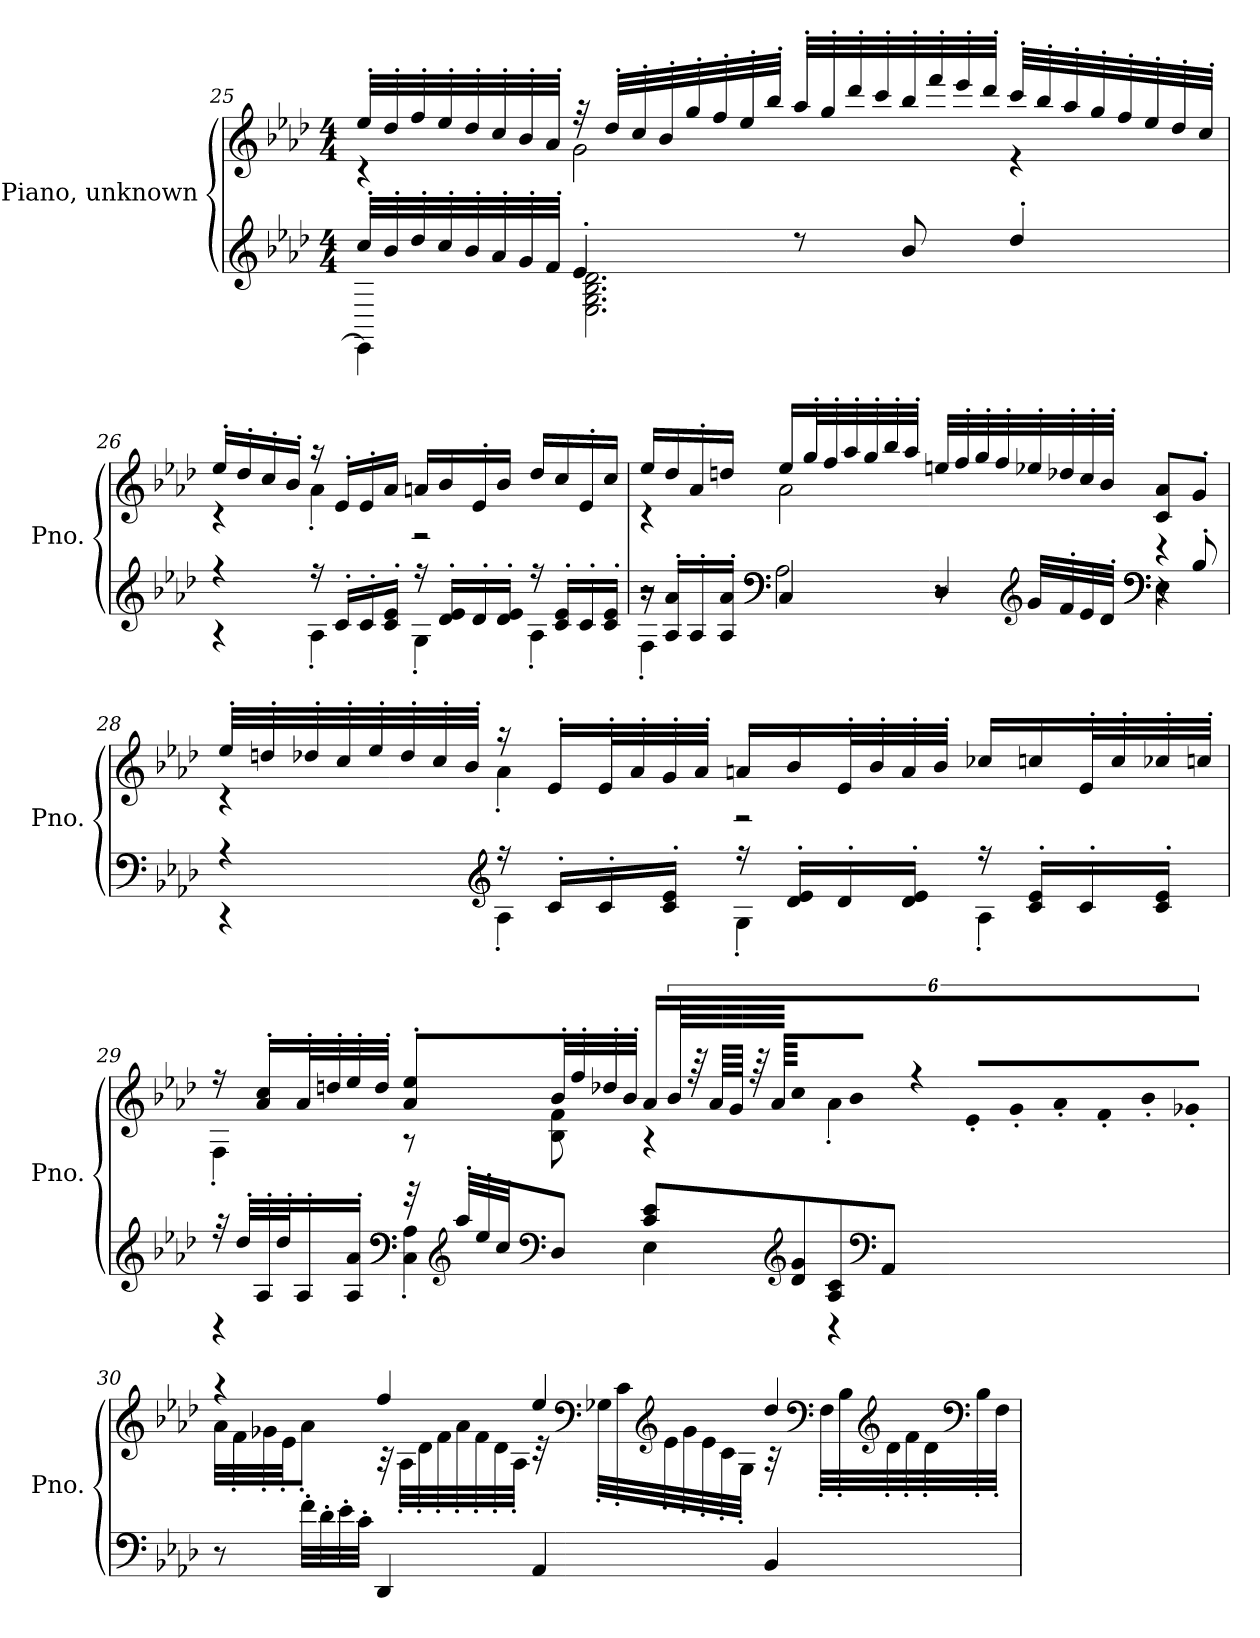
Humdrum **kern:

**kern	**kern
*part1	*part1
*staff2	*staff1
*I"Piano, unknown	*
*I'Pno.	*
!!LO:PB:g=z
*clefG2	*clefG2
*k[b-e-a-d-]	*k[b-e-a-d-]
*M4/4	*M4/4
=25	=25
*^	*^
32cc'/LLL	4EE-\]	32ee-'/LLL	4r
32b-'/	.	32dd-'/	.
32dd-'/	.	32ff'/	.
32cc'/	.	32ee-'/	.
32b-'/	.	32dd-'/	.
32a-'/	.	32cc'/	.
32g'/	.	32b-'/	.
32f'/JJJ	.	32a-'/JJJ	.
4e-'/	2.E-\ 2.G\ 2.B-\ 2.d-\	32r	2g\
.	.	32dd-'/LLL	.
.	.	32cc'/	.
.	.	32b-'/	.
.	.	32gg'/	.
.	.	32ff'/	.
.	.	32ee-'/	.
.	.	32bb-'/JJJ	.
8r	.	32aa-'/LLL	.
.	.	32gg'/	.
.	.	32ddd-'/	.
.	.	32ccc'/	.
8b-/	.	32bb-'/	.
.	.	32fff'/	.
.	.	32eee-'/	.
.	.	32ddd-'/JJJ	.
4dd-'/	.	32ccc'/LLL	4r
.	.	32bb-'/	.
.	.	32aa-'/	.
.	.	32gg'/	.
.	.	32ff'/	.
.	.	32ee-'/	.
.	.	32dd-'/	.
.	.	32cc'/JJJ	.
!!LO:LB:g=z	!!
=26	=26	=26	=26
4r	4r	16ee-'/LL	4r
.	.	16dd-'/	.
.	.	16cc'/	.
.	.	16b-'/JJ	.
16r	4A-'\	16r	4a-'\
16c'/LL	.	16e-'/LL	.
16c'/	.	16e-'/	.
16c/' 16e-/'JJ	.	16a-/JJ	.
16r	4G'\	16an/LL	2r
16d-/' 16e-/'LL	.	16b-/	.
16d-'/	.	16e-'/	.
16d-/' 16e-/'JJ	.	16b-/JJ	.
16r	4A-'\	16dd-/LL	.
16c/' 16e-/'LL	.	16cc/	.
16c'/	.	16e-'/	.
16c/' 16e-/'JJ	.	16cc/JJ	.
!!LO:LB:g=z	!!
=27	=27	=27	=27
*	*^	*	*
16r	4F'\	2r	16ee-/LL	4r
16A-/' 16a-/'LL	.	.	16dd-/	.
16A-'/	.	.	16a-'/	.
16A-/' 16a-/'JJ	.	.	16ddn/JJ	.
*clefF4	*	*	*	*
4C/	2A-\	.	16ee-/LL	2a-\
.	.	.	32gg'/L	.
.	.	.	32ff'/	.
.	.	.	32aa-'/	.
.	.	.	32gg'/	.
.	.	.	32bb-'/	.
.	.	.	32aa-'/JJJ	.
8r	.	4D-/	32een/LLL	.
.	.	.	32ff'/	.
.	.	.	32gg'/	.
.	.	.	32ff'/	.
*clefG2	*	*	*	*
32g/LLL	.	.	32ee-X'/	.
32f'/	.	.	32dd-X'/	.
32e-/	.	.	32cc'/	.
32d-'/JJJ	.	.	32b-'/JJJ	.
*clefF4	*	*	*	*
8r	4E-\	4r	8c/ 8a-/L	4r
8B-'/	.	.	8g'/J	.
*	*v	*v	*	*
!!LO:LB:g=z	!!
=28	=28	=28	=28
4r	4r	32ee-'/LLL	4r
.	.	32ddn'/	.
.	.	32dd-X'/	.
.	.	32cc'/	.
.	.	32ee-'/	.
.	.	32dd-'/	.
.	.	32cc'/	.
.	.	32b-'/JJJ	.
*clefG2	*	*	*
16r	4A-'\	16r	4a-'\
16c'/LL	.	16e-'/LL	.
16c'/	.	32e-'/L	.
.	.	32a-'/	.
16c/' 16e-/'JJ	.	32g'/	.
.	.	32a-'/JJJ	.
16r	4G'\	16an/LL	2r
16d-/' 16e-/'LL	.	16b-/	.
16d-'/	.	32e-'/L	.
.	.	32b-'/	.
16d-/' 16e-/'JJ	.	32a'/	.
.	.	32b-'/JJJ	.
16r	4A-'\	16cc-X/LL	.
16c/' 16e-/'LL	.	16ccn/	.
16c'/	.	32e-'/L	.
.	.	32cc'/	.
16c/' 16e-/'JJ	.	32cc-X'/	.
.	.	32ccn'/JJJ	.
!!LO:LB:g=z	!!
=29	=29	=29	=29
32r	4r	16r	4F'\
32dd-'/LLL	.	.	.
32A-'/	.	16a-/' 16cc/'LL	.
32dd-'/J	.	.	.
16A-'/	.	32a-'/L	.
.	.	32ddn'/	.
16A-/' 16a-/'JJ	.	32ee-'/	.
.	.	32dd'/JJJ	.
*clefF4	*	*	*
32r	4C\' 4A-\'	8a-/' 8ee-/'L	8r
*clefG2	*	*	*
32aa-'/LLL	.	.	.
32ee-'/	.	.	.
32cc'/JJ	.	.	.
*clefF4	*	*	*
8D-/J	.	32b-'/LL	8B-\ 8f\
.	.	32ff'/	.
.	.	32dd-X'/	.
.	.	32b-'/JJJ	.
8c/ 8e-/L	4E-\	16a-/LL	4r
.	.	96b-/JJkk	.
.	.	96r	.
.	.	96a-/LLLL	.
.	.	96g/JJJJ	.
.	.	96r	.
.	.	96a-/KKLL	.
*clefG2	*	*	*
8d-/ 8g/	.	16cc/	.
.	.	16b-/JJ	.
8A-/ 8c/	4r	16r	4a-'\
.	.	32e-'/LLL	.
.	.	32g'/	.
*clefF4	*	*	*
8AA-/J	.	32a-'/	.
.	.	32f'/	.
.	.	32b-'/	.
.	.	32g-X'/JJJ	.
*v	*v	*	*
!!LO:LB:g=z	!!
=30	=30	=30
8r	4r	32a-\LLL
.	.	32f'\
.	.	32g-X'\
.	.	32e-'\JJ
32f'\LLL	.	8a-'\J
32d-'\	.	.
32e-'\	.	.
32c'\JJJ	.	.
4DD-/	4ff/	32r
.	.	32A-'\LLL
.	.	32d-'\
.	.	32f'\
.	.	32a-'\
.	.	32f'\
.	.	32d-'\
.	.	32A-'\JJJ
4AA-/	4ee-/	32r
*	*clefF4	*
.	.	32G-X'\LLL
.	.	32c'\
*	*clefG2	*
.	.	32e-'\
.	.	32g-'\
.	.	32e-'\
.	.	32c'\
.	.	32G-'\JJJ
4BB-/	4dd-/	32r
*	*clefF4	*
.	.	32F'\LLL
.	.	32B-'\
*	*clefG2	*
.	.	32d-'\
.	.	32f'\
.	.	32d-'\
*	*clefF4	*
.	.	32B-'\
.	.	32F'\JJJ
*	*v	*v
=	=
*-	*-
